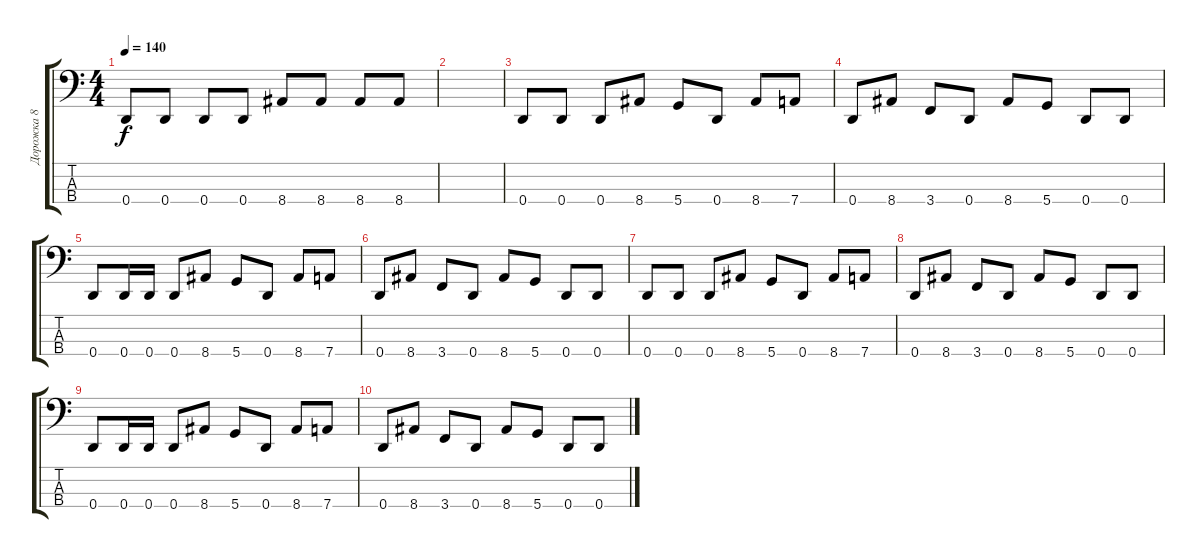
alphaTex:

\track ("Дорожка 8" "Дорожка 8") {instrument electricbassfinger}
\staff {score tabs}
\tuning (G2 D2 A1 D1) {hide}
\ts (4 4)
\tempo 140
\clef f4
\ks c
0.4.8{dy f} 0.4.8 0.4.8 0.4.8 8.4.8 8.4.8 8.4.8 8.4.8 |
|
0.4.8 0.4.8 0.4.8 8.4.8 5.4.8 0.4.8 8.4.8 7.4.8 |
0.4.8 8.4.8 3.4.8 0.4.8 8.4.8 5.4.8 0.4.8 0.4.8 |
0.4.8 0.4.16 0.4.16 0.4.8 8.4.8 5.4.8 0.4.8 8.4.8 7.4.8 |
0.4.8 8.4.8 3.4.8 0.4.8 8.4.8 5.4.8 0.4.8 0.4.8 |
0.4.8 0.4.8 0.4.8 8.4.8 5.4.8 0.4.8 8.4.8 7.4.8 |
0.4.8 8.4.8 3.4.8 0.4.8 8.4.8 5.4.8 0.4.8 0.4.8 |
0.4.8 0.4.16 0.4.16 0.4.8 8.4.8 5.4.8 0.4.8 8.4.8 7.4.8 |
0.4.8 8.4.8 3.4.8 0.4.8 8.4.8 5.4.8 0.4.8 0.4.8
